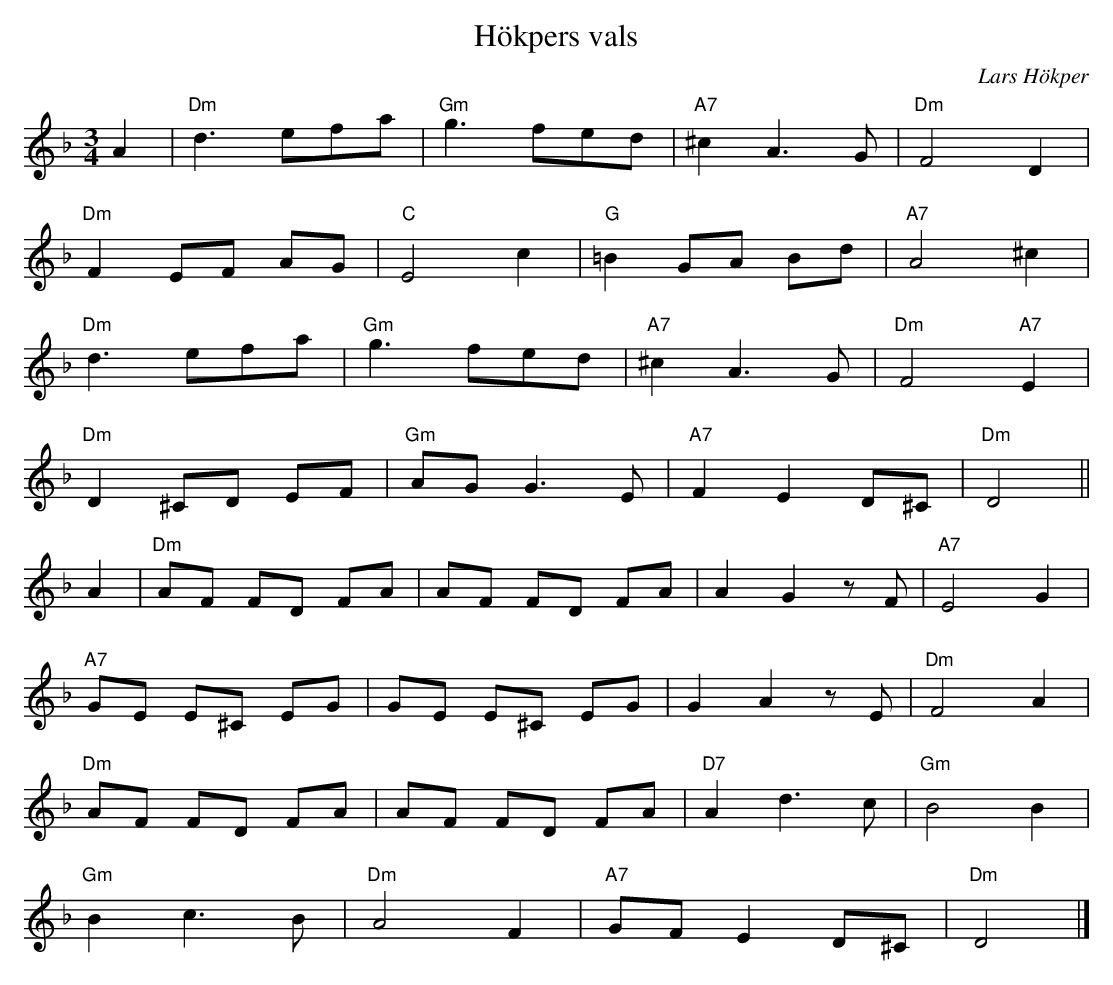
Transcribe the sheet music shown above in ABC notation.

X:1
T: H\"okpers vals
C: Lars H\"okper
M: 3/4
L: 1/8
K: Dm
A2 | "Dm"d3 efa | "Gm"g3 fed | "A7"^c2 A3G | "Dm"F4 D2 |
"Dm"F2 EF AG | "C"E4 c2 | "G"=B2 GA Bd | "A7"A4 ^c2 |
"Dm"d3 efa | "Gm"g3 fed | "A7"^c2 A3G | "Dm"F4 "A7"E2|
 "Dm"D2 ^CD EF | "Gm"AG G3E | "A7"F2 E2 D^C | "Dm"D4 ||
A2 | "Dm"AF FD FA | AF FD FA | A2 G2 zF | "A7"E4 G2|
"A7"GE E^CÊ EG | GE E^CÊ EG | G2 A2 zE | "Dm"F4 A2 |
"Dm"AF FD FA | AF FD FA | "D7"A2 d3c | "Gm"B4 B2 |
"Gm"B2 c3B | "Dm"A4 F2 | "A7"GF E2 D^C | "Dm"D4|]
Ê
